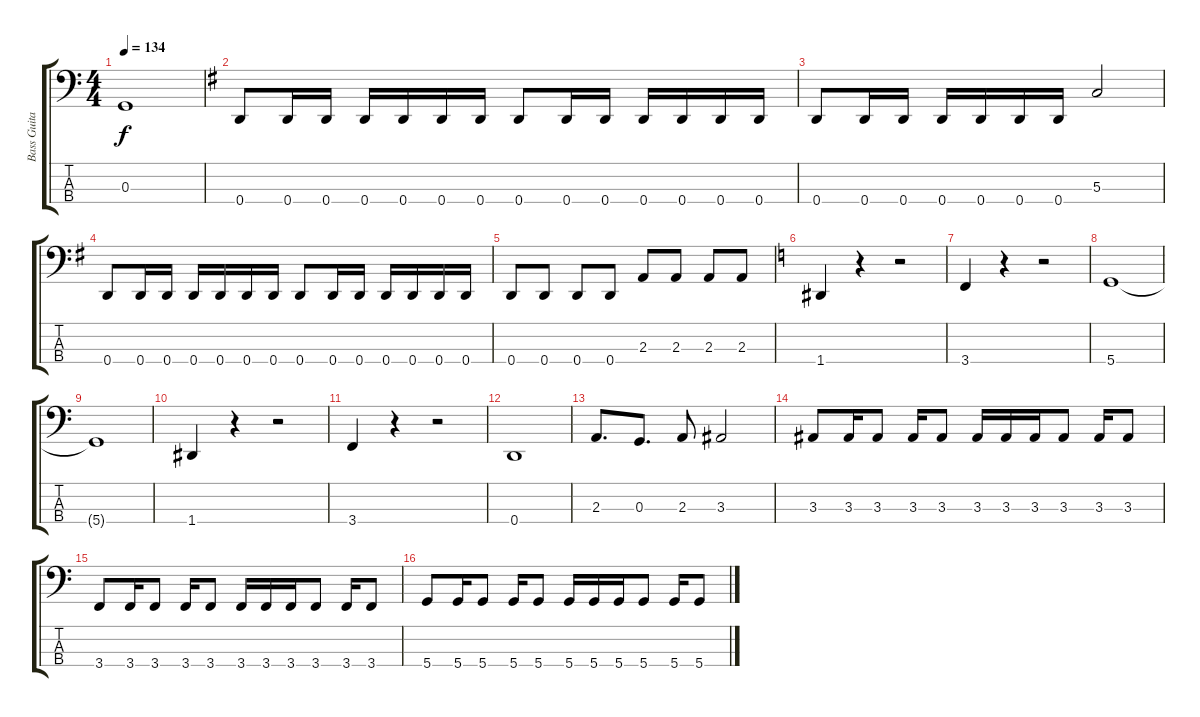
\track ("Bass Guitar" "Bass Guita") {instrument electricbasspick}
\staff {score tabs}
\tuning (F2 C2 G1 D1) {hide}
\ts (4 4)
\tempo 134
\clef f4
\ks aminor
0.3{t}.1{dy f} |
\ks eminor
0.4.8 0.4.16 0.4.16 0.4.16 0.4.16 0.4.16 0.4.16 0.4.8 0.4.16 0.4.16 0.4.16 0.4.16 0.4.16 0.4.16 |
0.4.8 0.4.16 0.4.16 0.4.16 0.4.16 0.4.16 0.4.16 5.3.2 |
0.4.8 0.4.16 0.4.16 0.4.16 0.4.16 0.4.16 0.4.16 0.4.8 0.4.16 0.4.16 0.4.16 0.4.16 0.4.16 0.4.16 |
0.4.8 0.4.8 0.4.8 0.4.8 2.3.8 2.3.8 2.3.8 2.3.8 |
\ks aminor
1.4.4 r.4 r.2 |
3.4.4 r.4 r.2 |
5.4.1 |
5.4{t}.1 |
1.4.4 r.4 r.2 |
3.4.4 r.4 r.2 |
0.4.1 |
2.3.8{d} 0.3.8{d} 2.3.8 3.3.2 |
3.3.8 3.3.16 3.3.8 3.3.16 3.3.8 3.3.16 3.3.16 3.3.16 3.3.8 3.3.16 3.3.8 |
3.4.8 3.4.16 3.4.8 3.4.16 3.4.8 3.4.16 3.4.16 3.4.16 3.4.8 3.4.16 3.4.8 |
5.4.8 5.4.16 5.4.8 5.4.16 5.4.8 5.4.16 5.4.16 5.4.16 5.4.8 5.4.16 5.4.8
